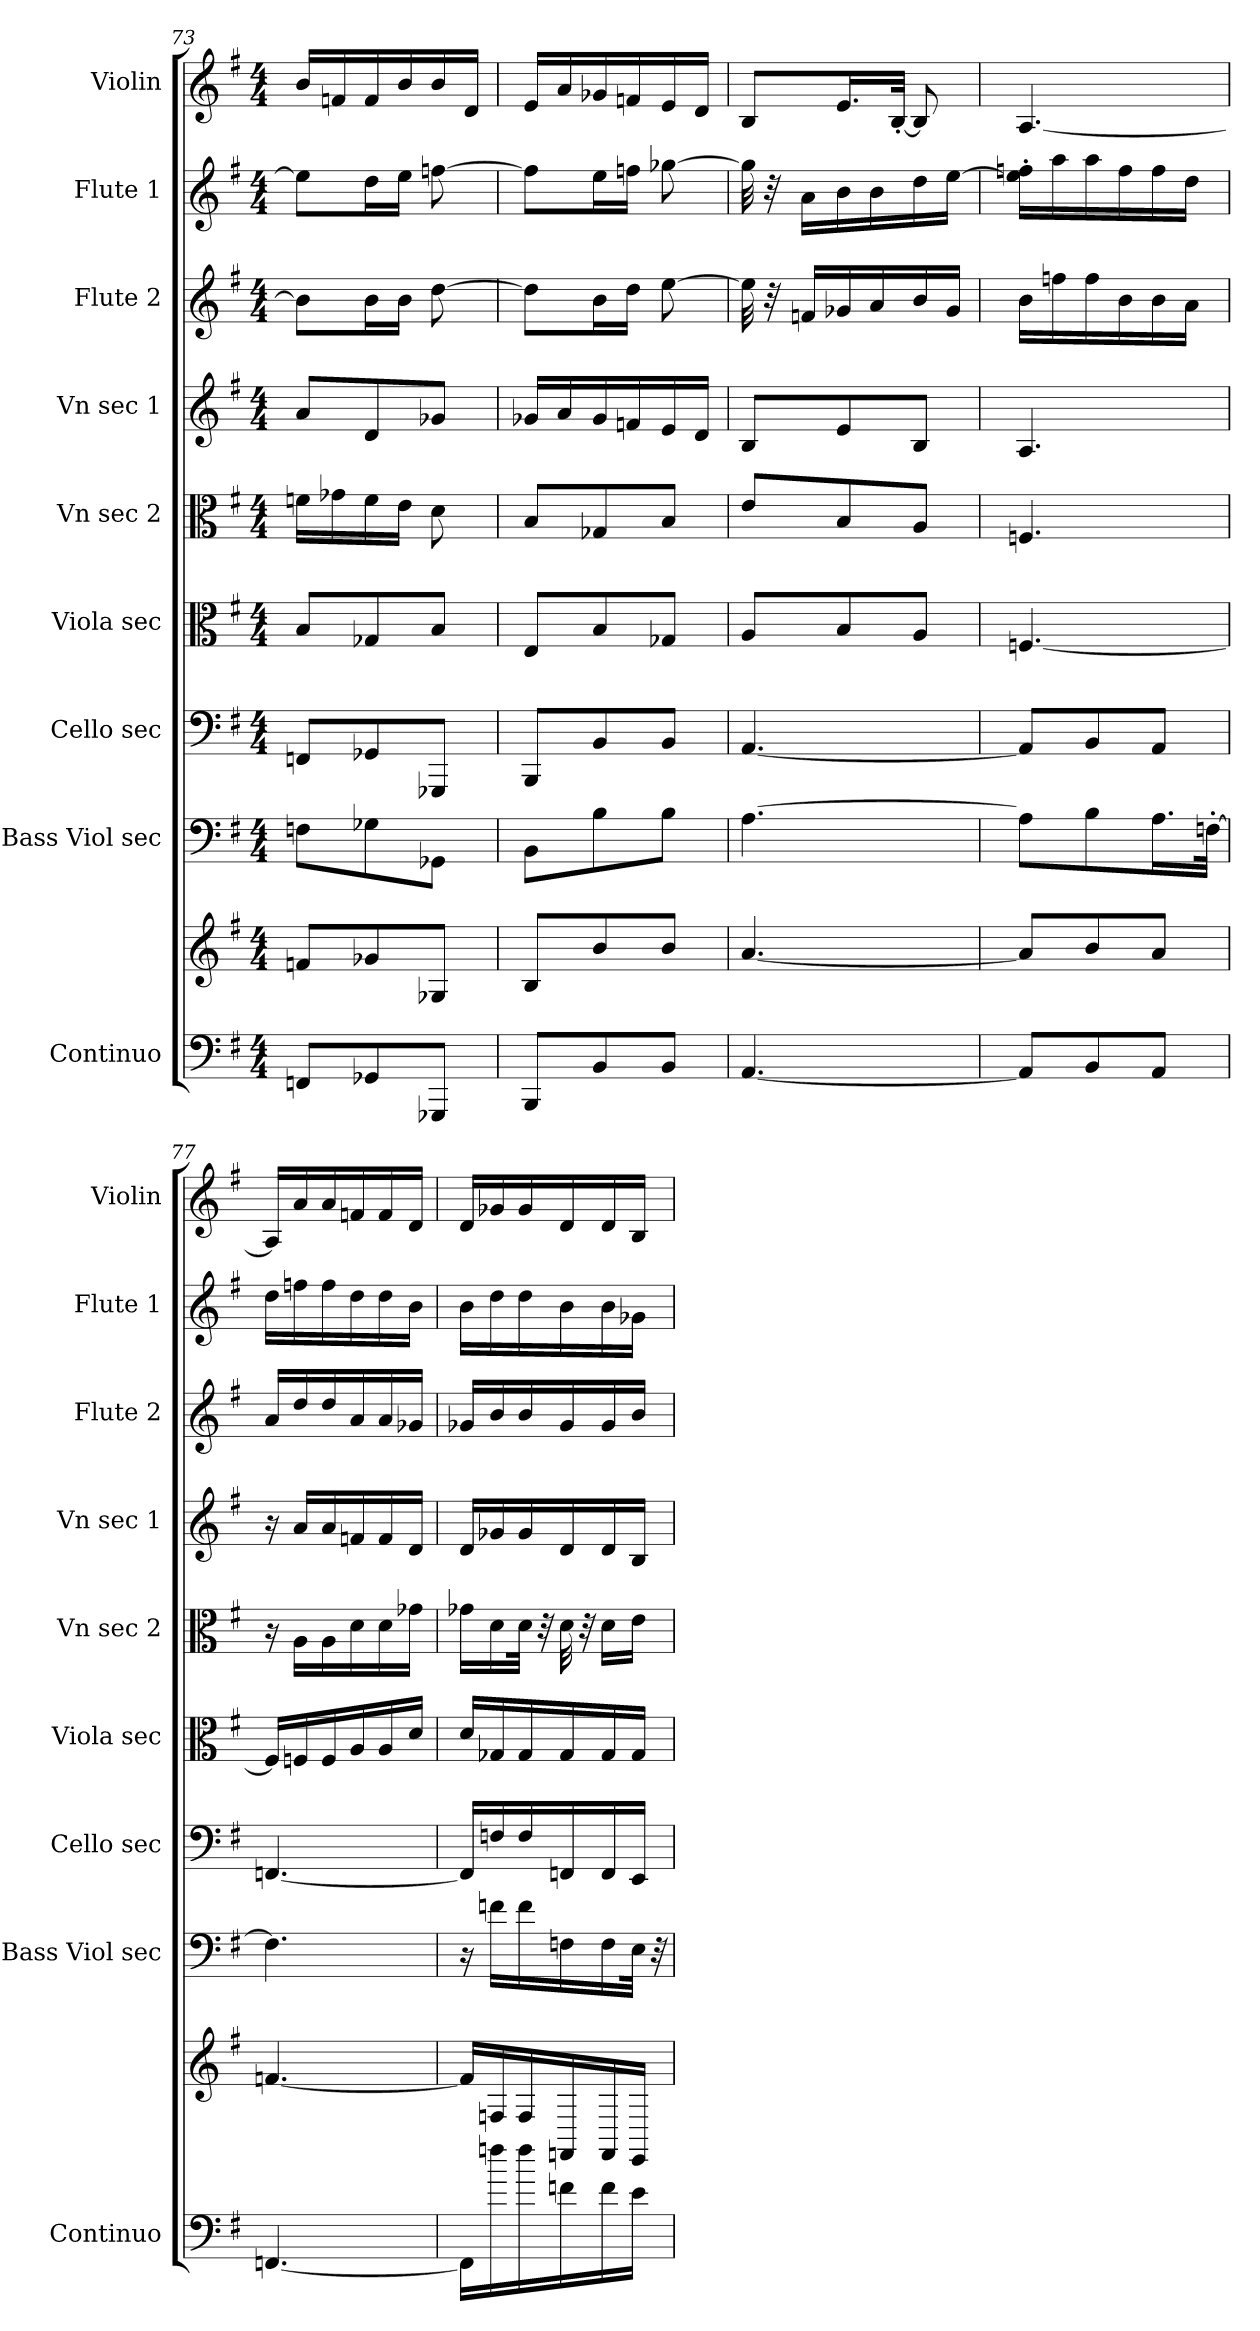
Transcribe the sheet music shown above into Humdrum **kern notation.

**kern	**kern	**kern	**kern	**kern	**kern	**kern	**kern	**kern	**kern
*part9	*part9	*part8	*part7	*part6	*part5	*part4	*part3	*part2	*part1
*staff10	*staff9	*staff8	*staff7	*staff6	*staff5	*staff4	*staff3	*staff2	*staff1
*I"Continuo	*	*I"Bass Viol sec	*I"Cello sec	*I"Viola sec	*I"Vn sec 2	*I"Vn sec 1	*I"Flute 2	*I"Flute 1	*I"Violin
*I'Continuo	*	*I'Bass Viol sec	*I'Cello sec	*I'Viola sec	*I'Vn sec 2	*I'Vn sec 1	*I'Flute 2	*I'Flute 1	*I'Violin
!!LO:PB:g=z
*clefF4	*clefG2	*clefF4	*clefF4	*clefC3	*clefC3	*clefG2	*clefG2	*clefG2	*clefG2
*	*	*ITrd7c12	*	*	*	*	*	*	*
*k[f#]	*k[f#]	*k[f#]	*k[f#]	*k[f#]	*k[f#]	*k[f#]	*k[f#]	*k[f#]	*k[f#]
*G:	*G:	*G:	*G:	*G:	*G:	*G:	*G:	*G:	*G:
*M4/4	*M4/4	*M4/4	*M4/4	*M4/4	*M4/4	*M4/4	*M4/4	*M4/4	*M4/4
=73	=73	=73	=73	=73	=73	=73	=73	=73	=73
8FFn/L	8fn/L	8FFn\L	8FFn/L	8B/L	16fn\LL	8a/L	8b\L]	8ee\L]	16b/LL
.	.	.	.	.	16g-X\	.	.	.	16fn/
8GG-X/	8g-X/	8GG-X\	8GG-X/	8G-X/	16f\	8d/	16b\L	16dd\L	16f/
.	.	.	.	.	16e\JJ	.	16b\JJ	16ee\JJ	16b/
8GGG-X/J	8G-X/J	8GGG-X\J	8GGG-X/J	8B/J	8d\	8g-X/J	[8dd\	[8ffn\	16b/
.	.	.	.	.	.	.	.	.	16d/JJ
!!LO:PB:g=z
=74	=74	=74	=74	=74	=74	=74	=74	=74	=74
8BBB/L	8B/L	8BBB\L	8BBB/L	8E/L	8B/L	16g-X/LL	8dd\L]	8ff\L]	16e/LL
.	.	.	.	.	.	16a/	.	.	16a/
8BB/	8b/	8BB\	8BB/	8B/	8G-X/	16g-/	16b\L	16ee\L	16g-X/
.	.	.	.	.	.	16fn/	16dd\JJ	16ffn\JJ	16fn/
8BB/J	8b/J	8BB\J	8BB/J	8G-X/J	8B/J	16e/	[8ee\	[8gg-X\	16e/
.	.	.	.	.	.	16d/JJ	.	.	16d/JJ
=75	=75	=75	=75	=75	=75	=75	=75	=75	=75
[4.AA/	[4.a/	[4.AA\	[4.AA/	8A/L	8e/L	8B/L	32ee\]	32gg-\]	8B/L
.	.	.	.	.	.	.	32r	32r	.
.	.	.	.	.	.	.	16fn/LL	16a\LL	.
.	.	.	.	8B/	8B/	8e/	16g-X/	16b\	16.e/L
.	.	.	.	.	.	.	16a/	16b\	.
.	.	.	.	.	.	.	.	.	[32B'/JJk
.	.	.	.	8A/J	8A/J	8B/J	16b/	16dd\	8B/]
.	.	.	.	.	.	.	16g-/JJ	[16ee\JJ	.
=76	=76	=76	=76	=76	=76	=76	=76	=76	=76
8AA/L]	8a/L]	8AA\L]	8AA/L]	[4.Fn/	4.Fn/	4.A/	16b\LL	16ee\]' 16ffn\'LL	[4.A/
.	.	.	.	.	.	.	16ffn\	16aa\	.
8BB/	8b/	8BB\	8BB/	.	.	.	16ff\	16aa\	.
.	.	.	.	.	.	.	16b\	16ff\	.
8AA/J	8a/J	16.AA\L	8AA/J	.	.	.	16b\	16ff\	.
.	.	.	.	.	.	.	16a\JJ	16dd\JJ	.
.	.	[32FFn'\JJk	.	.	.	.	.	.	.
=77	=77	=77	=77	=77	=77	=77	=77	=77	=77
[4.FFn/	[4.fn/	4.FF\]	[4.FFn/	16F/LL]	16r	16r	16a/LL	16dd\LL	16A/LL]
.	.	.	.	16Fn/	16A\LL	16a/LL	16dd/	16ffn\	16a/
.	.	.	.	16F/	16A\	16a/	16dd/	16ff\	16a/
.	.	.	.	16A/	16d\	16fn/	16a/	16dd\	16fn/
.	.	.	.	16A/	16d\	16f/	16a/	16dd\	16f/
.	.	.	.	16d/JJ	16g-X\JJ	16d/JJ	16g-X/JJ	16b\JJ	16d/JJ
!!LO:PB:g=z
=78	=78	=78	=78	=78	=78	=78	=78	=78	=78
16FF\LL]	16f/LL]	16r	16FF/LL]	16d/LL	16g-X\LL	16d/LL	16g-X/LL	16b\LL	16d/LL
16ffn\	16Fn/	16Fn\LL	16Fn/	16G-X/	16d\	16g-X/	16b/	16dd\	16g-X/
16ff\	16F/	16F\	16F/	16G-/	32d\JJk	16g-/	16b/	16dd\	16g-/
.	.	.	.	.	32r	.	.	.	.
16fn\	16FFn/	16FFn\	16FFn/	16G-/	32d\	16d/	16g-/	16b\	16d/
.	.	.	.	.	32r	.	.	.	.
16f\	16FF/	16FF\	16FF/	16G-/	16d\LL	16d/	16g-/	16b\	16d/
16e\JJ	16EE/JJ	32EE\JJk	16EE/JJ	16G-/JJ	16e\JJ	16B/JJ	16b/JJ	16g-X\JJ	16B/JJ
.	.	32r	.	.	.	.	.	.	.
=	=	=	=	=	=	=	=	=	=
*-	*-	*-	*-	*-	*-	*-	*-	*-	*-
